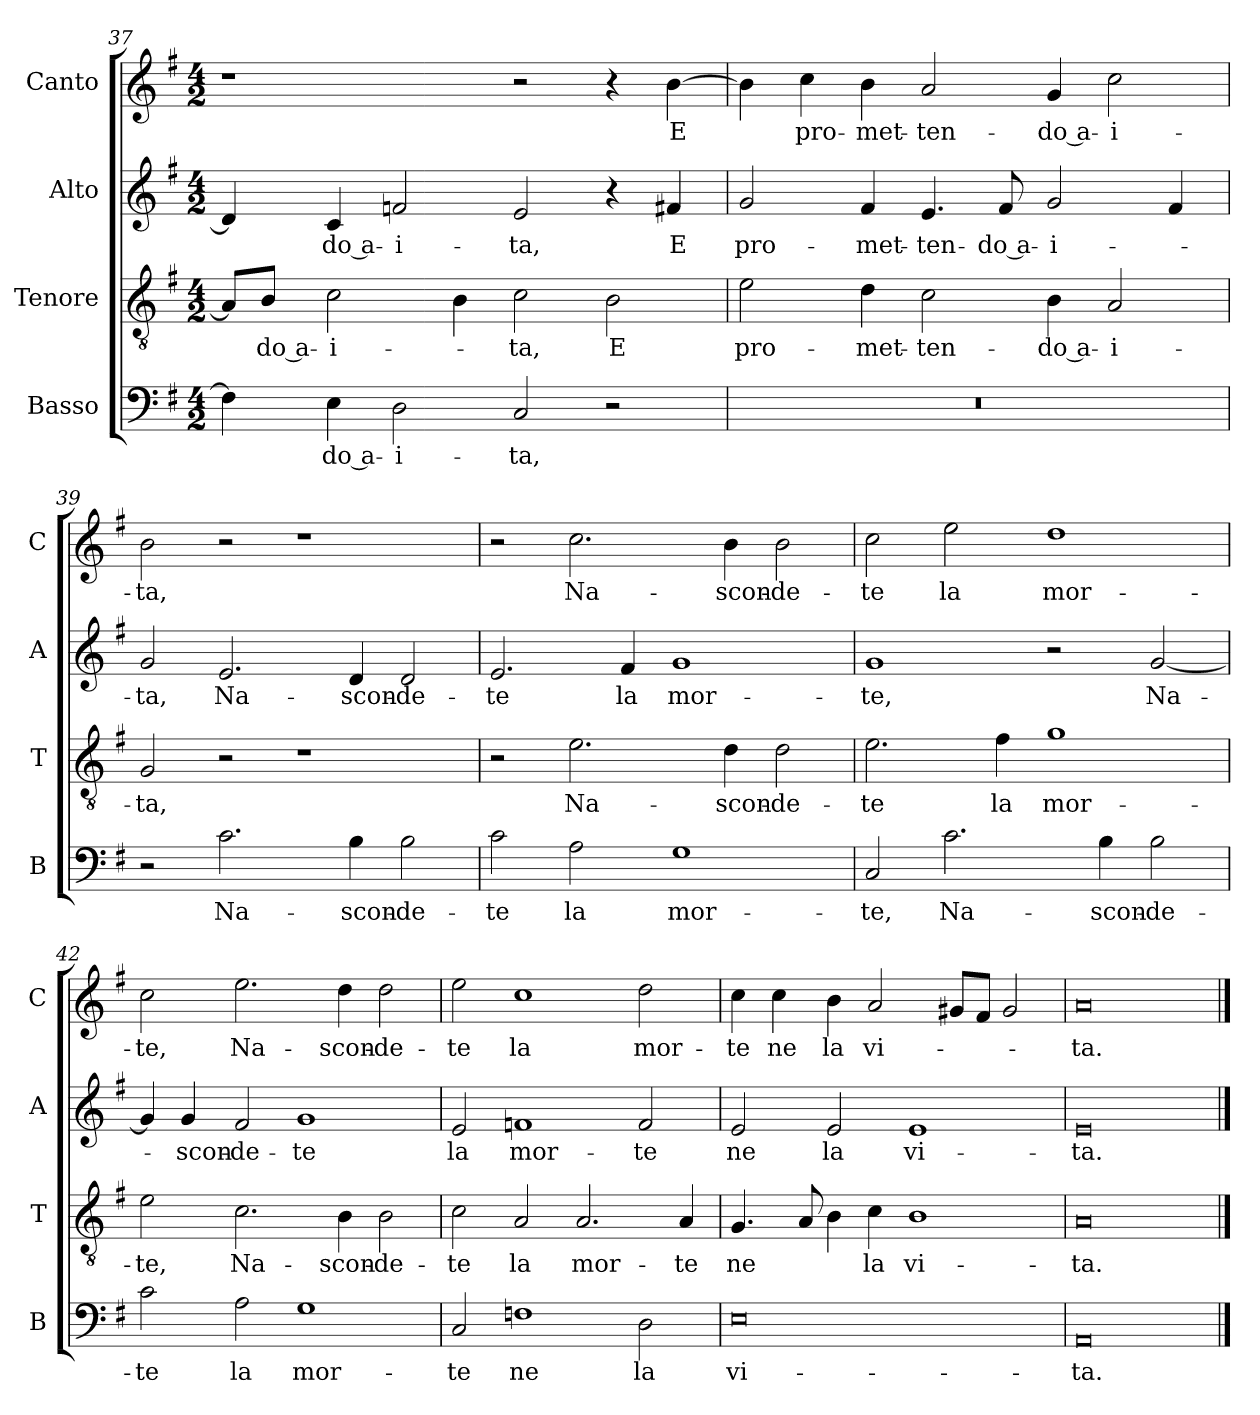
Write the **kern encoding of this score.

**kern	**text	**kern	**text	**kern	**text	**kern	**text
*part4	*part4	*part3	*part3	*part2	*part2	*part1	*part1
*staff4	*staff4	*staff3	*staff3	*staff2	*staff2	*staff1	*staff1
*I"Basso	*	*I"Tenore	*	*I"Alto	*	*I"Canto	*
*I'B	*	*I'T	*	*I'A	*	*I'C	*
*clefF4	*	*clefGv2	*	*clefG2	*	*clefG2	*
*k[f#]	*	*k[f#]	*	*k[f#]	*	*k[f#]	*
*G:	*	*G:	*	*G:	*	*G:	*
*M4/2	*	*M4/2	*	*M4/2	*	*M4/2	*
=37	=37	=37	=37	=37	=37	=37	=37
4F\]	.	8A/L]	.	4d/]	.	1r	.
!	!	!	!LO:LY:b	!	!	!	!
.	.	8B/J	-do a-	.	.	.	.
!	!LO:LY:b	!	!LO:LY:b	!	!LO:LY:b	!	!
4E\	-do a-	2c\	-i-	4c/	-do a-	.	.
!	!LO:LY:b	!	!	!	!LO:LY:b	!	!
2D\	-i-	.	.	2fn/	-i-	.	.
.	.	4B\	.	.	.	.	.
!	!LO:LY:b	!	!LO:LY:b	!	!LO:LY:b	!	!
2C/	-ta,	2c\	-ta,	2e/	-ta,	2r	.
!	!	!	!LO:LY:b	!	!	!	!
2r	.	2B\	E	4r	.	4r	.
!	!	!	!	!	!LO:LY:b	!	!LO:LY:b
.	.	.	.	4f#X/	E	[4b\	E
=38	=38	=38	=38	=38	=38	=38	=38
!	!	!	!LO:LY:b	!	!LO:LY:b	!	!
0r	.	2e\	pro-	2g/	pro-	4b\]	.
!	!	!	!	!	!	!	!LO:LY:b
.	.	.	.	.	.	4cc\	pro-
!	!	!	!LO:LY:b	!	!LO:LY:b	!	!LO:LY:b
.	.	4d\	-met-	4f#/	-met-	4b\	-met-
!	!	!	!LO:LY:b	!	!LO:LY:b	!	!LO:LY:b
.	.	2c\	-ten-	4.e/	-ten-	2a/	-ten-
!	!	!	!	!	!LO:LY:b	!	!
.	.	.	.	8f#/	-do a-	.	.
!	!	!	!LO:LY:b	!	!LO:LY:b	!	!LO:LY:b
.	.	4B\	-do a-	2g/	-i-	4g/	-do a-
!	!	!	!LO:LY:b	!	!	!	!LO:LY:b
.	.	2A/	-i-	.	.	2cc\	-i-
.	.	.	.	4f#/	.	.	.
=39	=39	=39	=39	=39	=39	=39	=39
!	!	!	!LO:LY:b	!	!LO:LY:b	!	!LO:LY:b
2r	.	2G/	-ta,	2g/	-ta,	2b\	-ta,
!	!LO:LY:b	!	!	!	!LO:LY:b	!	!
2.c\	Na-	2r	.	2.e/	Na-	2r	.
.	.	1r	.	.	.	1r	.
!	!LO:LY:b	!	!	!	!LO:LY:b	!	!
4B\	-scon-	.	.	4d/	-scon-	.	.
!	!LO:LY:b	!	!	!	!LO:LY:b	!	!
2B\	-de-	.	.	2d/	-de-	.	.
!!LO:LB:g=z
=40	=40	=40	=40	=40	=40	=40	=40
!	!LO:LY:b	!	!	!	!LO:LY:b	!	!
2c\	-te	2r	.	2.e/	-te	2r	.
!	!LO:LY:b	!	!LO:LY:b	!	!	!	!LO:LY:b
2A\	la	2.e\	Na-	.	.	2.cc\	Na-
!	!	!	!	!	!LO:LY:b	!	!
.	.	.	.	4f#/	la	.	.
!	!LO:LY:b	!	!	!	!LO:LY:b	!	!
1G	mor-	.	.	1g	mor-	.	.
!	!	!	!LO:LY:b	!	!	!	!LO:LY:b
.	.	4d\	-scon-	.	.	4b\	-scon-
!	!	!	!LO:LY:b	!	!	!	!LO:LY:b
.	.	2d\	-de-	.	.	2b\	-de-
=41	=41	=41	=41	=41	=41	=41	=41
!	!LO:LY:b	!	!LO:LY:b	!	!LO:LY:b	!	!LO:LY:b
2C/	-te,	2.e\	-te	1g	-te,	2cc\	-te
!	!LO:LY:b	!	!	!	!	!	!LO:LY:b
2.c\	Na-	.	.	.	.	2ee\	la
!	!	!	!LO:LY:b	!	!	!	!
.	.	4f#\	la	.	.	.	.
!	!	!	!LO:LY:b	!	!	!	!LO:LY:b
.	.	1g	mor-	2r	.	1dd	mor-
!	!LO:LY:b	!	!	!	!	!	!
4B\	-scon-	.	.	.	.	.	.
!	!LO:LY:b	!	!	!	!LO:LY:b	!	!
2B\	-de-	.	.	[2g/	Na-	.	.
=42	=42	=42	=42	=42	=42	=42	=42
!	!LO:LY:b	!	!LO:LY:b	!	!	!	!LO:LY:b
2c\	-te	2e\	-te,	4g/]	.	2cc\	-te,
!	!	!	!	!	!LO:LY:b	!	!
.	.	.	.	4g/	-scon-	.	.
!	!LO:LY:b	!	!LO:LY:b	!	!LO:LY:b	!	!LO:LY:b
2A\	la	2.c\	Na-	2f#/	-de-	2.ee\	Na-
!	!LO:LY:b	!	!	!	!LO:LY:b	!	!
1G	mor-	.	.	1g	-te	.	.
!	!	!	!LO:LY:b	!	!	!	!LO:LY:b
.	.	4B\	-scon-	.	.	4dd\	-scon-
!	!	!	!LO:LY:b	!	!	!	!LO:LY:b
.	.	2B\	-de-	.	.	2dd\	-de-
=43	=43	=43	=43	=43	=43	=43	=43
!	!LO:LY:b	!	!LO:LY:b	!	!LO:LY:b	!	!LO:LY:b
2C/	-te	2c\	-te	2e/	la	2ee\	-te
!	!LO:LY:b	!	!LO:LY:b	!	!LO:LY:b	!	!LO:LY:b
1Fn	ne	2A/	la	1fn	mor-	1cc	la
!	!	!	!LO:LY:b	!	!	!	!
.	.	2.A/	mor-	.	.	.	.
!	!LO:LY:b	!	!	!	!LO:LY:b	!	!LO:LY:b
2D\	la	.	.	2f/	-te	2dd\	mor-
!	!	!	!LO:LY:b	!	!	!	!
.	.	4A/	-te	.	.	.	.
!!LO:LB:g=z
=44	=44	=44	=44	=44	=44	=44	=44
!	!LO:LY:b	!	!LO:LY:b	!	!LO:LY:b	!	!LO:LY:b
0E	vi-	4.G/	ne	2e/	ne	4cc\	-te
!	!	!	!	!	!	!	!LO:LY:b
.	.	.	.	.	.	4cc\	ne
.	.	8A/	.	.	.	.	.
!	!	!	!	!	!LO:LY:b	!	!LO:LY:b
.	.	4B\	.	2e/	la	4b\	la
!	!	!	!LO:LY:b	!	!	!	!LO:LY:b
.	.	4c\	la	.	.	2a/	vi-
!	!	!	!LO:LY:b	!	!LO:LY:b	!	!
.	.	1B	vi-	1e	vi-	.	.
.	.	.	.	.	.	8g#X/L	.
.	.	.	.	.	.	8f#/J	.
.	.	.	.	.	.	2g#/	.
=45	=45	=45	=45	=45	=45	=45	=45
!	!LO:LY:b	!	!LO:LY:b	!	!LO:LY:b	!	!LO:LY:b
0AA	-ta.	0A	-ta.	0e	-ta.	0a	-ta.
==	==	==	==	==	==	==	==
*-	*-	*-	*-	*-	*-	*-	*-
